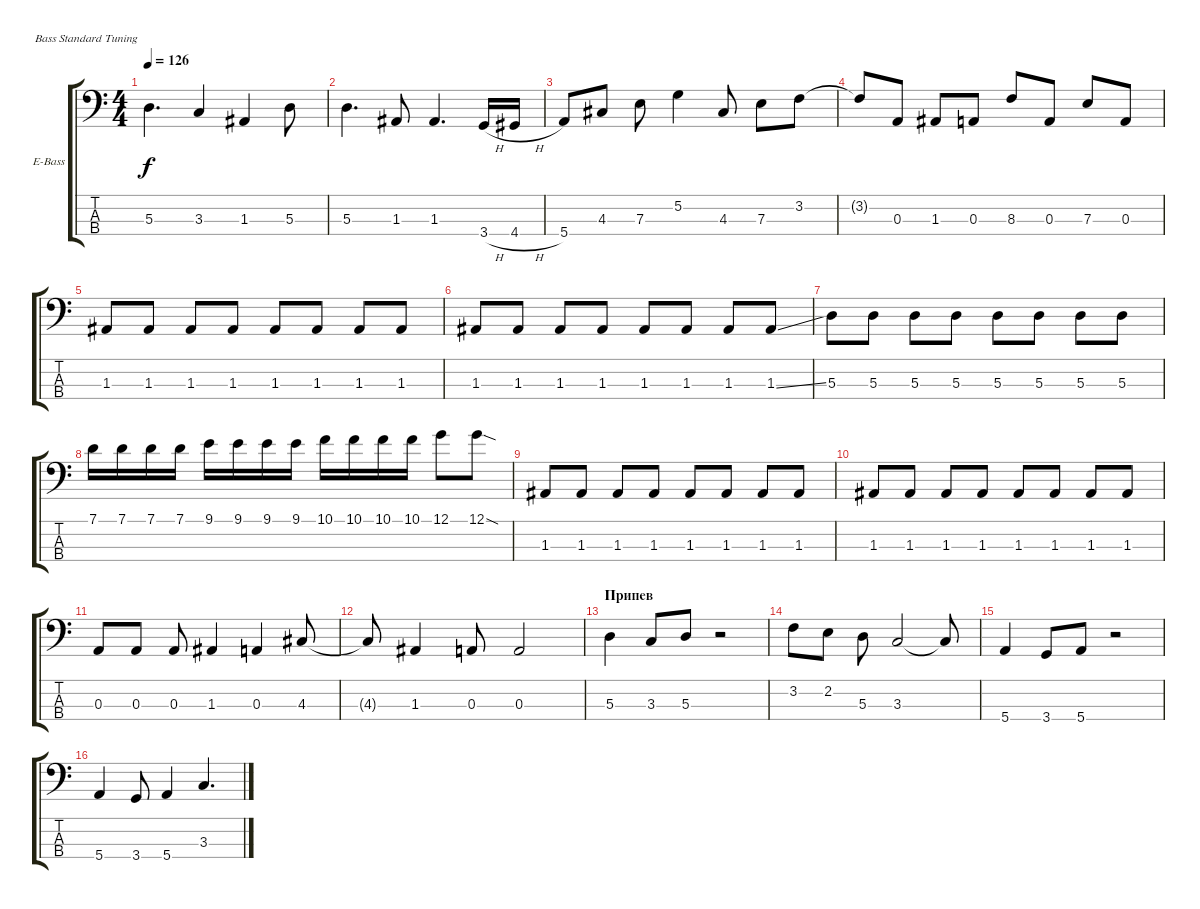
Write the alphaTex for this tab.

\bracketExtendMode groupsimilarinstruments
\firstSystemTrackNameOrientation horizontal
\otherSystemsTrackNameOrientation horizontal
\track ("Виталий Дубинин" "E-Bass") {instrument electricbassfinger}
\staff {score tabs}
\tuning (G2 D2 A1 E1)
\ts (4 4)
\tempo 126
\clef f4
\ks c
5.3.4{d dy f} 3.3.4 1.3.4 5.3.8 |
5.3.4{d} 1.3.8 1.3.4{d} 3.4{h}.16 4.4{h}.16 |
5.4.8 4.3.8 7.3.8 5.2.4 4.3.8 7.3.8 3.2.8 |
3.2{t}.8 0.3.8 1.3.8 0.3.8 8.3.8 0.3.8 7.3.8 0.3.8 |
1.3.8 1.3.8 1.3.8 1.3.8 1.3.8 1.3.8 1.3.8 1.3.8 |
1.3.8 1.3.8 1.3.8 1.3.8 1.3.8 1.3.8 1.3.8 1.3{ss}.8 |
5.3.8 5.3.8 5.3.8 5.3.8 5.3.8 5.3.8 5.3.8 5.3.8 |
7.1.16 7.1.16 7.1.16 7.1.16 9.1.16 9.1.16 9.1.16 9.1.16 10.1.16 10.1.16 10.1.16 10.1.16 12.1.8 12.1{sod}.8 |
1.3.8 1.3.8 1.3.8 1.3.8 1.3.8 1.3.8 1.3.8 1.3.8 |
1.3.8 1.3.8 1.3.8 1.3.8 1.3.8 1.3.8 1.3.8 1.3.8 |
0.3.8 0.3.8 0.3.8 1.3.4 0.3.4 4.3.8 |
4.3{t}.8 1.3.4 0.3.8 0.3.2 |
\section ("" "Припев")
5.3.4 3.3.8 5.3.8 r.2 |
3.2.8 2.2.8 5.3.8 3.3.2 3.3{t}.8 |
5.4.4 3.4.8 5.4.8 r.2 |
5.4.4 3.4.8 5.4.4 3.3.4{d}
